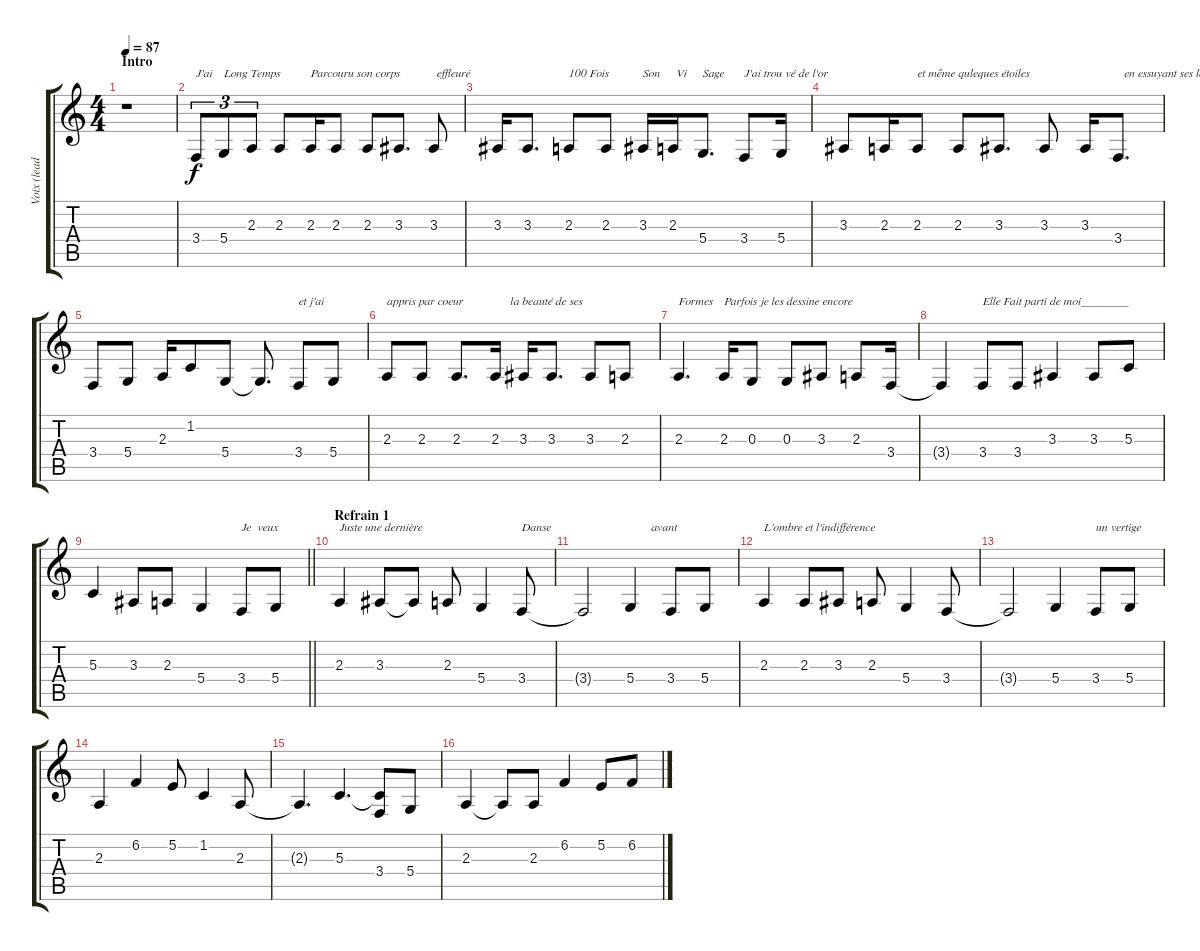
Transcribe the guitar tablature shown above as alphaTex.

\track ("Voix (lead)" "Voix (lead") {instrument lead1square}
\staff {score tabs}
\tuning (E4 B3 G3 D3 A2 E2) {hide}
\ts (4 4)
\section ("" "Intro")
\tempo 87
\clef g2
\ks c
r.1{dy f instrument lead1square} |
3.4.8{tu (3 2) txt "J'ai "} 5.4.8{tu (3 2) txt "Long Temps"} 2.3.8{tu (3 2)} 2.3.8 2.3.16{txt "Parcouru son corps"} 2.3.8 2.3.8 3.3.8{d} 3.3.8{txt " effleuré"} |
3.3.16 3.3.8{d} 2.3.8{txt "100 Fois"} 2.3.8 3.3.16{txt "Son"} 2.3.16{txt " Vi"} 5.4.8{d txt "Sage"} 3.4.8{txt "J'ai trou vé de l'or"} 5.4.16 |
3.3.8 2.3.16 2.3.8{txt "et même quleques étoiles"} 2.3.8 3.3.8{d} 3.3.8 3.3.16 3.4.8{d txt "  en essuyant ses larmes"} |
3.4.8 5.4.8 2.3.16 1.2.8 5.4.8 5.4{t}.8{d} 3.4.8{txt "et j'ai"} 5.4.8 |
2.3.8{txt "appris par coeur"} 2.3.8 2.3.8{d} 2.3.16{txt "     la beauté de ses"} 3.3.16 3.3.8{d} 3.3.8 2.3.8 |
2.3.4{d txt "Formes"} 2.3.16{txt "Parfois je les dessine encore"} 0.3.8 0.3.8 3.3.8 2.3.8 3.4.16 |
3.4{t}.4 3.4.8{txt "Elle Fait parti de moi________"} 3.4.8 3.3.4 3.3.8 5.3.8 |
\barLineRight lightlight
5.3.4 3.3.8 2.3.8 5.4.4 3.4.8{txt "Je  veux"} 5.4.8 |
\section ("" "Refrain 1")
2.3.4{txt "Juste une dernière"} 3.3.8 3.3{t}.8 2.3.8 5.4.4 3.4.8{txt "Danse"} |
3.4{t}.2 5.4.4{txt "       avant "} 3.4.8 5.4.8 |
2.3.4{txt "L'ombre et l'indifférence"} 2.3.8 3.3.8 2.3.8 5.4.4 3.4.8 |
3.4{t}.2 5.4.4 3.4.8{txt "un vertige "} 5.4.8 |
2.3.4 6.2.4 5.2.8 1.2.4 2.3.8 |
2.3{t}.4{d} 5.3.4{d} (5.3{t} 3.4).8 5.4.8 |
2.3.4 2.3{t}.8 2.3.8 6.2.4 5.2.8 6.2.8
